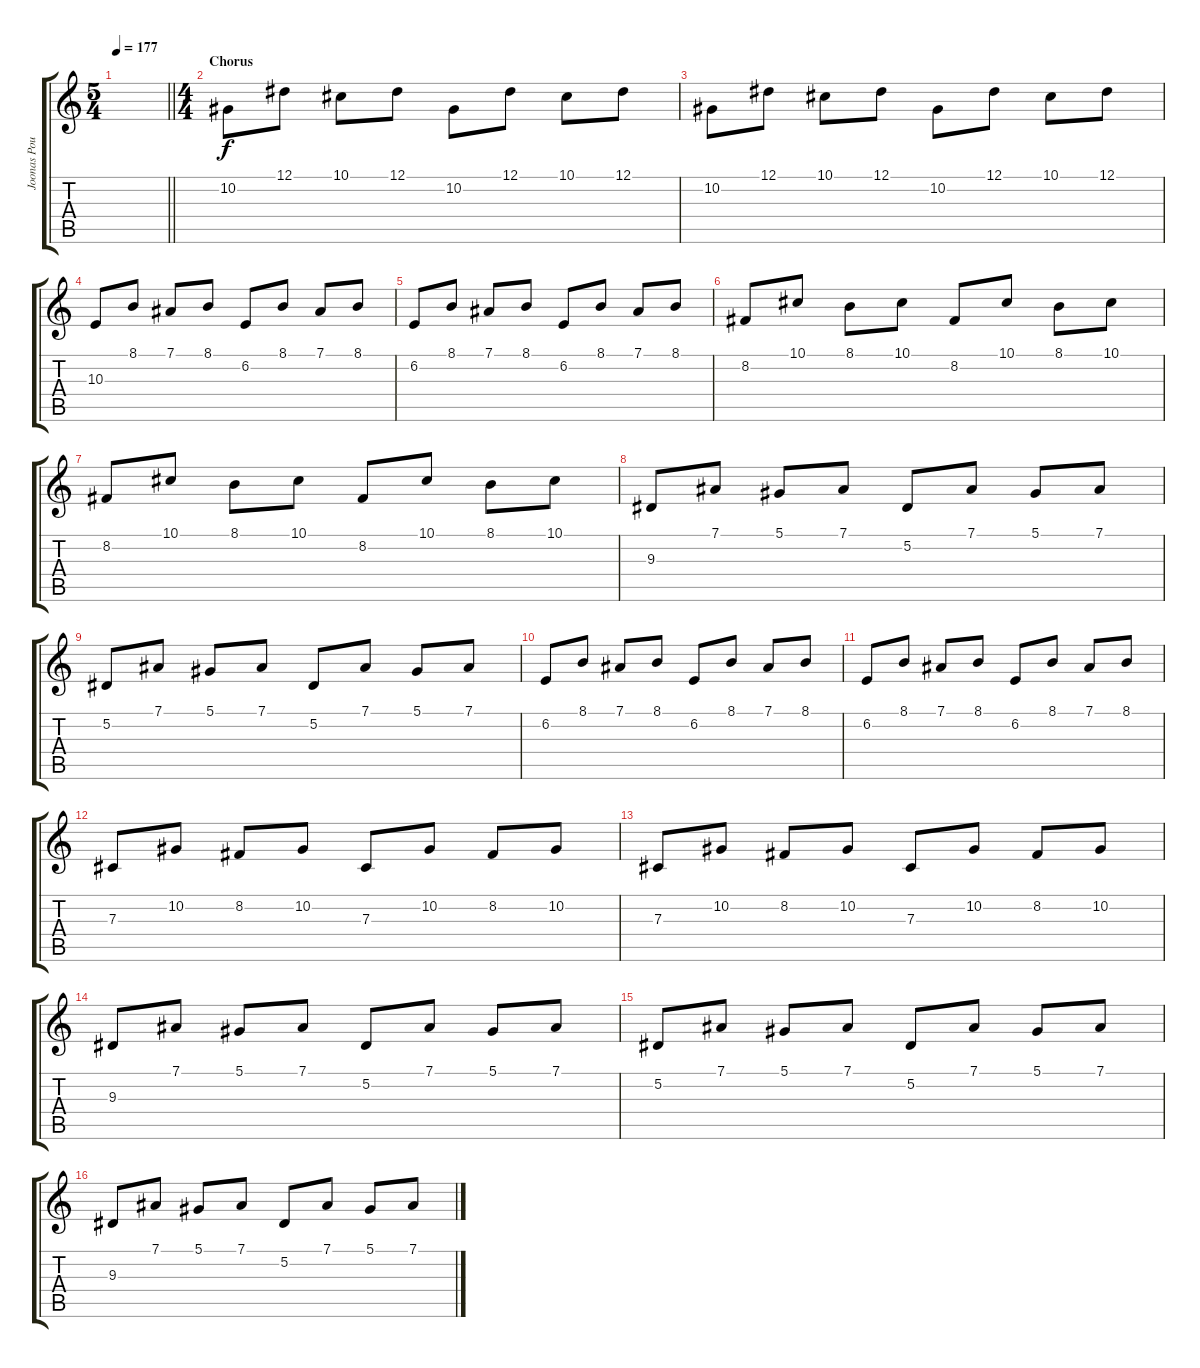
\track ("Joonas Poulakka 2" "Joonas Pou") {instrument harpsichord}
\staff {score tabs}
\tuning (Eb4 Bb3 Gb3 Db3 Ab2 Eb2) {hide}
\ts (5 4)
\tempo 177
\clef g2
\barLineRight lightlight
\ks c
|
\ts (4 4)
\section ("" "Chorus")
10.2.8 12.1.8 10.1.8 12.1.8 10.2.8 12.1.8 10.1.8 12.1.8 |
10.2.8 12.1.8 10.1.8 12.1.8 10.2.8 12.1.8 10.1.8 12.1.8 |
10.3.8 8.1.8 7.1.8 8.1.8 6.2.8 8.1.8 7.1.8 8.1.8 |
6.2.8 8.1.8 7.1.8 8.1.8 6.2.8 8.1.8 7.1.8 8.1.8 |
8.2.8 10.1.8 8.1.8 10.1.8 8.2.8 10.1.8 8.1.8 10.1.8 |
8.2.8 10.1.8 8.1.8 10.1.8 8.2.8 10.1.8 8.1.8 10.1.8 |
9.3.8 7.1.8 5.1.8 7.1.8 5.2.8 7.1.8 5.1.8 7.1.8 |
5.2.8 7.1.8 5.1.8 7.1.8 5.2.8 7.1.8 5.1.8 7.1.8 |
6.2.8 8.1.8 7.1.8 8.1.8 6.2.8 8.1.8 7.1.8 8.1.8 |
6.2.8 8.1.8 7.1.8 8.1.8 6.2.8 8.1.8 7.1.8 8.1.8 |
7.3.8 10.2.8 8.2.8 10.2.8 7.3.8 10.2.8 8.2.8 10.2.8 |
7.3.8 10.2.8 8.2.8 10.2.8 7.3.8 10.2.8 8.2.8 10.2.8 |
9.3.8 7.1.8 5.1.8 7.1.8 5.2.8 7.1.8 5.1.8 7.1.8 |
5.2.8 7.1.8 5.1.8 7.1.8 5.2.8 7.1.8 5.1.8 7.1.8 |
9.3.8 7.1.8 5.1.8 7.1.8 5.2.8 7.1.8 5.1.8 7.1.8
